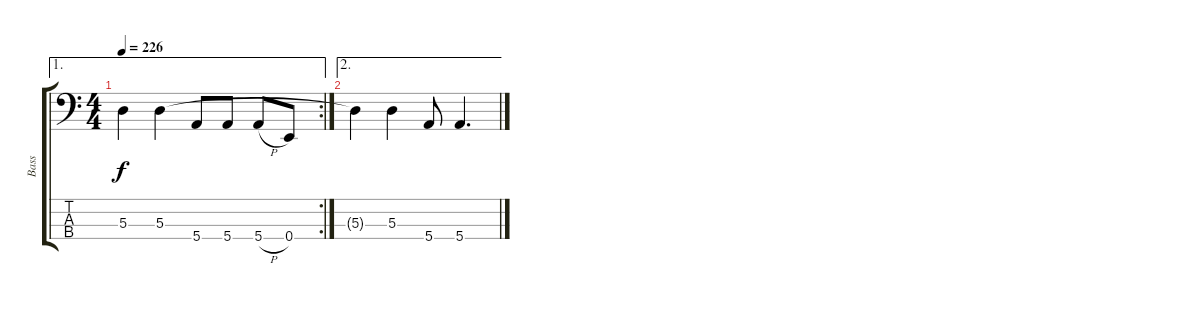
\track ("Bass" "Bass") {instrument electricbasspick}
\staff {score tabs}
\tuning (G2 D2 A1 E1) {hide}
\ae 1
\rc 2
\ts (4 4)
\tempo 226
\clef f4
\ks c
5.3{t}.4{dy f} 5.3.4 5.4.8 5.4.8 5.4{h}.8 0.4.8 |
\ae 2
5.3{t}.4 5.3.4 5.4.8 5.4.4{d}
